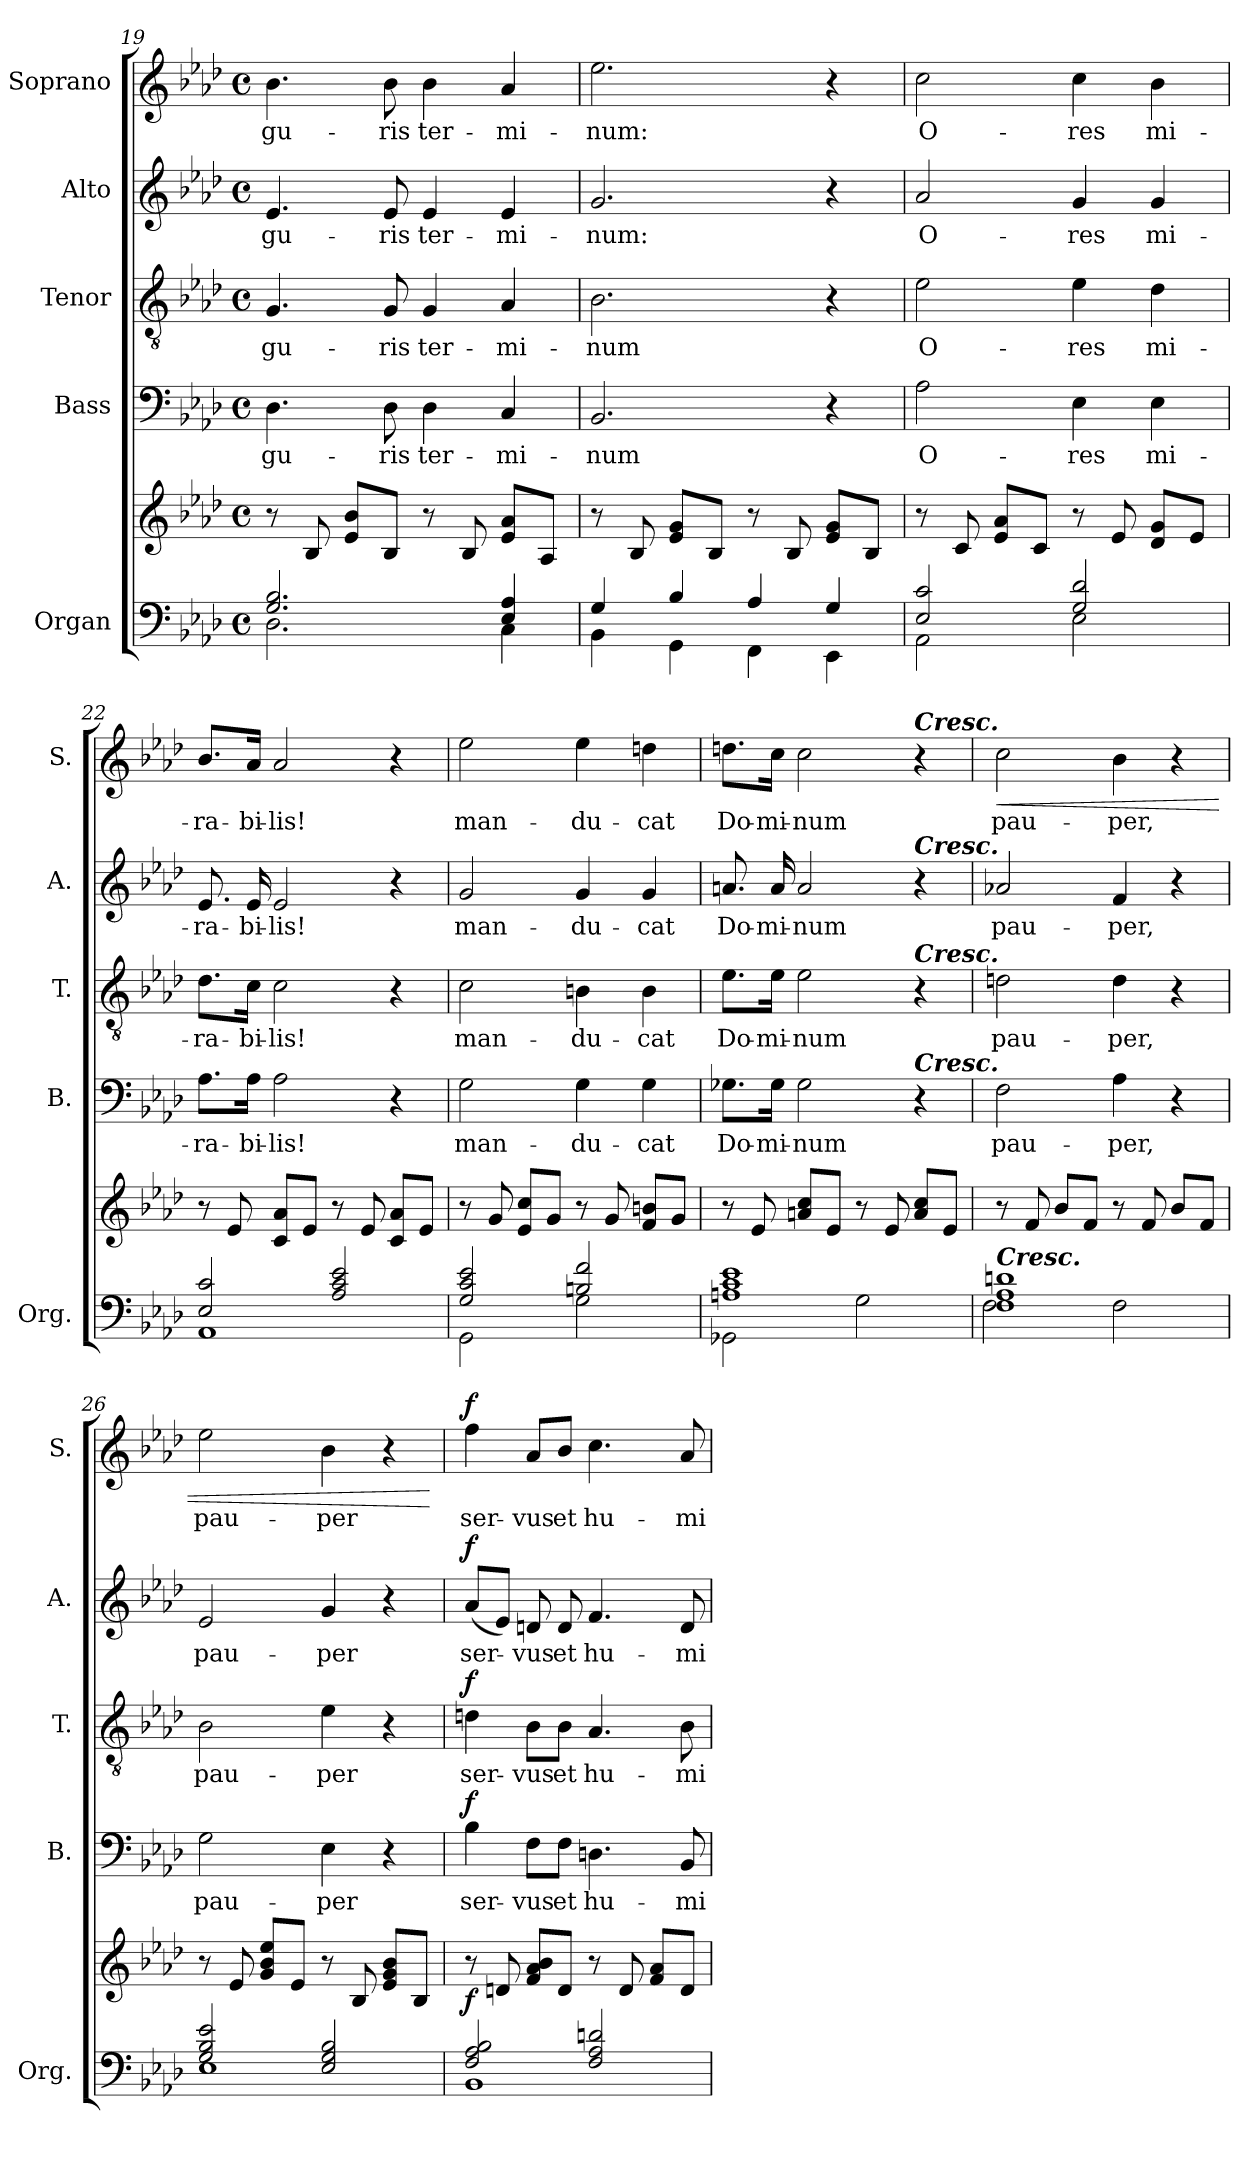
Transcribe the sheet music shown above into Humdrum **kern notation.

**kern	**kern	**dynam	**kern	**text	**dynam	**kern	**text	**dynam	**kern	**text	**dynam	**kern	**text	**dynam
*part5	*part5	*part5	*part4	*part4	*part4	*part3	*part3	*part3	*part2	*part2	*part2	*part1	*part1	*part1
*staff6	*staff5	*staff5/6	*staff4	*staff4	*staff4	*staff3	*staff3	*staff3	*staff2	*staff2	*staff2	*staff1	*staff1	*staff1
*I"Organ	*	*	*I"Bass	*	*	*I"Tenor	*	*	*I"Alto	*	*	*I"Soprano	*	*
*I'Org.	*	*	*I'B.	*	*	*I'T.	*	*	*I'A.	*	*	*I'S.	*	*
*clefF4	*clefG2	*	*clefF4	*	*	*clefGv2	*	*	*clefG2	*	*	*clefG2	*	*
*k[b-e-a-d-]	*k[b-e-a-d-]	*	*k[b-e-a-d-]	*	*	*k[b-e-a-d-]	*	*	*k[b-e-a-d-]	*	*	*k[b-e-a-d-]	*	*
*M4/4	*M4/4	*	*M4/4	*	*	*M4/4	*	*	*M4/4	*	*	*M4/4	*	*
*met(c)	*met(c)	*	*met(c)	*	*	*met(c)	*	*	*met(c)	*	*	*met(c)	*	*
=19	=19	=19	=19	=19	=19	=19	=19	=19	=19	=19	=19	=19	=19	=19
*^	*	*	*	*	*	*	*	*	*	*	*	*	*	*
!	!	!	!	!	!LO:LY:b	!	!	!LO:LY:b	!	!	!LO:LY:b	!	!	!LO:LY:b	!
2.G/ 2.B-/	2.D-\	8r	.	4.D-!\	-gu-	.	4.G!/	-gu-	.	4.e-!/	-gu-	.	4.b-!\	-gu-	.
.	.	8B-/	.	.	.	.	.	.	.	.	.	.	.	.	.
.	.	8e-/ 8b-/L	.	.	.	.	.	.	.	.	.	.	.	.	.
!	!	!	!	!	!LO:LY:b	!	!	!LO:LY:b	!	!	!LO:LY:b	!	!	!LO:LY:b	!
.	.	8B-/J	.	8D-!\	-ris	.	8G!/	-ris	.	8e-!/	-ris	.	8b-!\	-ris	.
!	!	!	!	!	!LO:LY:b	!	!	!LO:LY:b	!	!	!LO:LY:b	!	!	!LO:LY:b	!
.	.	8r	.	4D-!\	ter-	.	4G!/	ter-	.	4e-!/	ter-	.	4b-!\	ter-	.
.	.	8B-/	.	.	.	.	.	.	.	.	.	.	.	.	.
!	!	!	!	!	!LO:LY:b	!	!	!LO:LY:b	!	!	!LO:LY:b	!	!	!LO:LY:b	!
4E-/ 4A-/	4C\	8e-/ 8a-/L	.	4C!/	-mi-	.	4A-!/	-mi-	.	4e-!/	-mi-	.	4a-!/	-mi-	.
.	.	8A-/J	.	.	.	.	.	.	.	.	.	.	.	.	.
!!LO:LB:g=z
=20	=20	=20	=20	=20	=20	=20	=20	=20	=20	=20	=20	=20	=20	=20	=20
!	!	!	!	!	!LO:LY:b	!	!	!LO:LY:b	!	!	!LO:LY:b	!	!	!LO:LY:b	!
4G/	4BB-\	8r	.	2.BB-/	-num	.	2.B-\	-num	.	2.g!/	-num:	.	2.ee-!\	-num:	.
.	.	8B-/	.	.	.	.	.	.	.	.	.	.	.	.	.
4B-/	4GG\	8e-/ 8g/L	.	.	.	.	.	.	.	.	.	.	.	.	.
.	.	8B-/J	.	.	.	.	.	.	.	.	.	.	.	.	.
4A-/	4FF\	8r	.	.	.	.	.	.	.	.	.	.	.	.	.
.	.	8B-/	.	.	.	.	.	.	.	.	.	.	.	.	.
4G/	4EE-\	8e-/ 8g/L	.	4r	.	.	4r	.	.	4r	.	.	4r	.	.
.	.	8B-/J	.	.	.	.	.	.	.	.	.	.	.	.	.
=21	=21	=21	=21	=21	=21	=21	=21	=21	=21	=21	=21	=21	=21	=21	=21
!	!	!	!	!	!LO:LY:b	!	!	!LO:LY:b	!	!	!LO:LY:b	!	!	!LO:LY:b	!
2E-/ 2c/	2AA-\	8r	.	2A-!\	O-	.	2e-!\	O-	.	2a-!/	O-	.	2cc!\	O-	.
.	.	8c/	.	.	.	.	.	.	.	.	.	.	.	.	.
.	.	8e-/ 8a-/L	.	.	.	.	.	.	.	.	.	.	.	.	.
.	.	8c/J	.	.	.	.	.	.	.	.	.	.	.	.	.
!	!	!	!	!	!LO:LY:b	!	!	!LO:LY:b	!	!	!LO:LY:b	!	!	!LO:LY:b	!
2G/ 2d-/	2E-\	8r	.	4E-!\	-res	.	4e-!\	-res	.	4g!/	-res	.	4cc!\	-res	.
.	.	8e-/	.	.	.	.	.	.	.	.	.	.	.	.	.
!	!	!	!	!	!LO:LY:b	!	!	!LO:LY:b	!	!	!LO:LY:b	!	!	!LO:LY:b	!
.	.	8d-/ 8g/L	.	4E-!\	mi-	.	4d-!\	mi-	.	4g!/	mi-	.	4b-!\	mi-	.
.	.	8e-/J	.	.	.	.	.	.	.	.	.	.	.	.	.
=22	=22	=22	=22	=22	=22	=22	=22	=22	=22	=22	=22	=22	=22	=22	=22
!	!	!	!	!	!LO:LY:b	!	!	!LO:LY:b	!	!	!LO:LY:b	!	!	!LO:LY:b	!
2E-/ 2c/	1AA-	8r	.	8.A-!\L	-ra-	.	8.d-!\L	-ra-	.	8.e-!/	-ra-	.	8.b-!/L	-ra-	.
.	.	8e-/	.	.	.	.	.	.	.	.	.	.	.	.	.
!	!	!	!	!	!LO:LY:b	!	!	!LO:LY:b	!	!	!LO:LY:b	!	!	!LO:LY:b	!
.	.	.	.	16A-!\Jk	-bi-	.	16c!\Jk	-bi-	.	16e-!/	-bi-	.	16a-!/Jk	-bi-	.
!	!	!	!	!	!LO:LY:b	!	!	!LO:LY:b	!	!	!LO:LY:b	!	!	!LO:LY:b	!
.	.	8c/ 8a-/L	.	2A-!\	-lis!	.	2c!\	-lis!	.	2e-!/	-lis!	.	2a-!/	-lis!	.
.	.	8e-/J	.	.	.	.	.	.	.	.	.	.	.	.	.
2A-/ 2c/ 2e-/	.	8r	.	.	.	.	.	.	.	.	.	.	.	.	.
.	.	8e-/	.	.	.	.	.	.	.	.	.	.	.	.	.
.	.	8c/ 8a-/L	.	4r	.	.	4r	.	.	4r	.	.	4r	.	.
.	.	8e-/J	.	.	.	.	.	.	.	.	.	.	.	.	.
=23	=23	=23	=23	=23	=23	=23	=23	=23	=23	=23	=23	=23	=23	=23	=23
!	!	!	!	!	!LO:LY:b	!	!	!LO:LY:b	!	!	!LO:LY:b	!	!	!LO:LY:b	!
2G/ 2c/ 2e-/	2GG\	8r	.	2G!\	man-	.	2c!\	man-	.	2g!/	man-	.	2ee-!\	man-	.
.	.	8g/	.	.	.	.	.	.	.	.	.	.	.	.	.
.	.	8e-/ 8cc/L	.	.	.	.	.	.	.	.	.	.	.	.	.
.	.	8g/J	.	.	.	.	.	.	.	.	.	.	.	.	.
!	!	!	!	!	!LO:LY:b	!	!	!LO:LY:b	!	!	!LO:LY:b	!	!	!LO:LY:b	!
2Bn/ 2f/	2G\	8r	.	4G!\	-du-	.	4Bn!\	-du-	.	4g!/	-du-	.	4ee-!\	-du-	.
.	.	8g/	.	.	.	.	.	.	.	.	.	.	.	.	.
!	!	!	!	!	!LO:LY:b	!	!	!LO:LY:b	!	!	!LO:LY:b	!	!	!LO:LY:b	!
.	.	8f/ 8bn/L	.	4G!\	-cat	.	4B!\	-cat	.	4g!/	-cat	.	4ddn!\	-cat	.
.	.	8g/J	.	.	.	.	.	.	.	.	.	.	.	.	.
!!LO:PB:g=z
=24	=24	=24	=24	=24	=24	=24	=24	=24	=24	=24	=24	=24	=24	=24	=24
!	!	!	!	!	!LO:LY:b	!	!	!LO:LY:b	!	!	!LO:LY:b	!	!	!LO:LY:b	!
1An 1c 1e-	2GG-X\	8r	.	8.G-X!\L	Do-	.	8.e-!\L	Do-	.	8.an!/	Do-	.	8.ddn!\L	Do-	.
.	.	8e-/	.	.	.	.	.	.	.	.	.	.	.	.	.
!	!	!	!	!	!LO:LY:b	!	!	!LO:LY:b	!	!	!LO:LY:b	!	!	!LO:LY:b	!
.	.	.	.	16G-!\Jk	-mi-	.	16e-!\Jk	-mi-	.	16a!/	-mi-	.	16cc!\Jk	-mi-	.
!	!	!	!	!	!LO:LY:b	!	!	!LO:LY:b	!	!	!LO:LY:b	!	!	!LO:LY:b	!
.	.	8an/ 8cc/L	.	2G-!\	-num	.	2e-!\	-num	.	2a!/	-num	.	2cc!\	-num	.
.	.	8e-/J	.	.	.	.	.	.	.	.	.	.	.	.	.
.	2G\	8r	.	.	.	.	.	.	.	.	.	.	.	.	.
.	.	8e-/	.	.	.	.	.	.	.	.	.	.	.	.	.
!	!	!	!	!	!	!	!	!	!	!	!	!	!LO:TX:a:Bi:t=Cresc.	!	!
!	!	!	!	!	!	!	!	!	!	!LO:TX:a:Bi:t=Cresc.	!	!	!	!	!
!	!	!	!	!	!	!	!LO:TX:a:Bi:t=Cresc.	!	!	!	!	!	!	!	!
!	!	!	!	!LO:TX:a:Bi:t=Cresc.	!	!	!	!	!	!	!	!	!	!	!
.	.	8a/ 8cc/L	.	4r	.	.	4r	.	.	4r	.	.	4r	.	.
.	.	8e-/J	.	.	.	.	.	.	.	.	.	.	.	.	.
=25	=25	=25	=25	=25	=25	=25	=25	=25	=25	=25	=25	=25	=25	=25	=25
!LO:TX:a:Bi:t=Cresc.	!	!	!	!	!	!	!	!	!	!	!	!	!	!	!
!	!	!	!	!	!LO:LY:b	!	!	!LO:LY:b	!	!	!LO:LY:b	!	!	!LO:LY:b	!LO:HP:b
1F 1A- 1dn	2F\	8r	.	2F!\	pau-	.	2dn!\	pau-	.	2a-X!/	pau-	.	2cc!\	pau-	<
.	.	8f/	.	.	.	.	.	.	.	.	.	.	.	.	.
.	.	8b-/L	.	.	.	.	.	.	.	.	.	.	.	.	.
.	.	8f/J	.	.	.	.	.	.	.	.	.	.	.	.	.
!	!	!	!	!	!LO:LY:b	!	!	!LO:LY:b	!	!	!LO:LY:b	!	!	!LO:LY:b	!
.	2F\	8r	.	4A-!\	-per,	.	4d!\	-per,	.	4f!/	-per,	.	4b-!\	-per,	.
.	.	8f/	.	.	.	.	.	.	.	.	.	.	.	.	.
.	.	8b-/L	.	4r	.	.	4r	.	.	4r	.	.	4r	.	.
.	.	8f/J	.	.	.	.	.	.	.	.	.	.	.	.	.
=26	=26	=26	=26	=26	=26	=26	=26	=26	=26	=26	=26	=26	=26	=26	=26
!	!	!	!	!	!LO:LY:b	!	!	!LO:LY:b	!	!	!LO:LY:b	!	!	!LO:LY:b	!
2G/ 2B-/ 2e-/	1E-	8r	.	2G!\	pau-	.	2B-!\	pau-	.	2e-!/	pau-	.	2ee-!\	pau-	.
.	.	8e-/	.	.	.	.	.	.	.	.	.	.	.	.	.
.	.	8g/ 8b-/ 8ee-/L	.	.	.	.	.	.	.	.	.	.	.	.	.
.	.	8e-/J	.	.	.	.	.	.	.	.	.	.	.	.	.
!	!	!	!	!	!LO:LY:b	!	!	!LO:LY:b	!	!	!LO:LY:b	!	!	!LO:LY:b	!
2E-/ 2G/ 2B-/	.	8r	.	4E-!\	-per	.	4e-!\	-per	.	4g!/	-per	.	4b-!\	-per	.
.	.	8B-/	.	.	.	.	.	.	.	.	.	.	.	.	.
.	.	8e-/ 8g/ 8b-/L	.	4r	.	.	4r	.	.	4r	.	.	4r	.	.
.	.	8B-/J	.	.	.	.	.	.	.	.	.	.	.	.	.
*v	*v	*	*	*	*	*	*	*	*	*	*	*	*	*	*
.	.	.	.	.	.	.	.	.	.	.	.	.	.	[
=27	=27	=27	=27	=27	=27	=27	=27	=27	=27	=27	=27	=27	=27	=27
*^	*	*	*	*	*	*	*	*	*	*	*	*	*	*
!	!	!	!LO:DY:a=2	!	!LO:LY:b	!LO:DY:a	!	!LO:LY:b	!LO:DY:a	!	!LO:LY:b	!LO:DY:a	!	!LO:LY:b	!LO:DY:a
2F/ 2A-/ 2B-/	1BB-	8r	f	4B-!\	ser-	f	4dn!\	ser-	f	(8a-!/L	ser-	f	4ff!\	ser-	f
.	.	8dn/	.	.	.	.	.	.	.	8e-!/J)	.	.	.	.	.
!	!	!	!	!	!LO:LY:b	!	!	!LO:LY:b	!	!	!LO:LY:b	!	!	!LO:LY:b	!
.	.	8f/ 8a-/ 8b-/L	.	8F!\L	-vus	.	8B-!\L	-vus	.	8dn!/	-vus	.	8a-!/L	-vus	.
!	!	!	!	!	!LO:LY:b	!	!	!LO:LY:b	!	!	!LO:LY:b	!	!	!LO:LY:b	!
.	.	8d/J	.	8F!\J	et	.	8B-!\J	et	.	8d!/	et	.	8b-!/J	et	.
!	!	!	!	!	!LO:LY:b	!	!	!LO:LY:b	!	!	!LO:LY:b	!	!	!LO:LY:b	!
2F/ 2A-/ 2dn/	.	8r	.	4.Dn!\	hu-	.	4.A-!/	hu-	.	4.f!/	hu-	.	4.cc!\	hu-	.
.	.	8d/	.	.	.	.	.	.	.	.	.	.	.	.	.
.	.	8f/ 8a-/L	.	.	.	.	.	.	.	.	.	.	.	.	.
!	!	!	!	!	!LO:LY:b	!	!	!LO:LY:b	!	!	!LO:LY:b	!	!	!LO:LY:b	!
.	.	8d/J	.	8BB-!/	-mi-	.	8B-!\	-mi-	.	8d!/	-mi-	.	8a-!/	-mi-	.
*v	*v	*	*	*	*	*	*	*	*	*	*	*	*	*	*
=	=	=	=	=	=	=	=	=	=	=	=	=	=	=
*-	*-	*-	*-	*-	*-	*-	*-	*-	*-	*-	*-	*-	*-	*-
